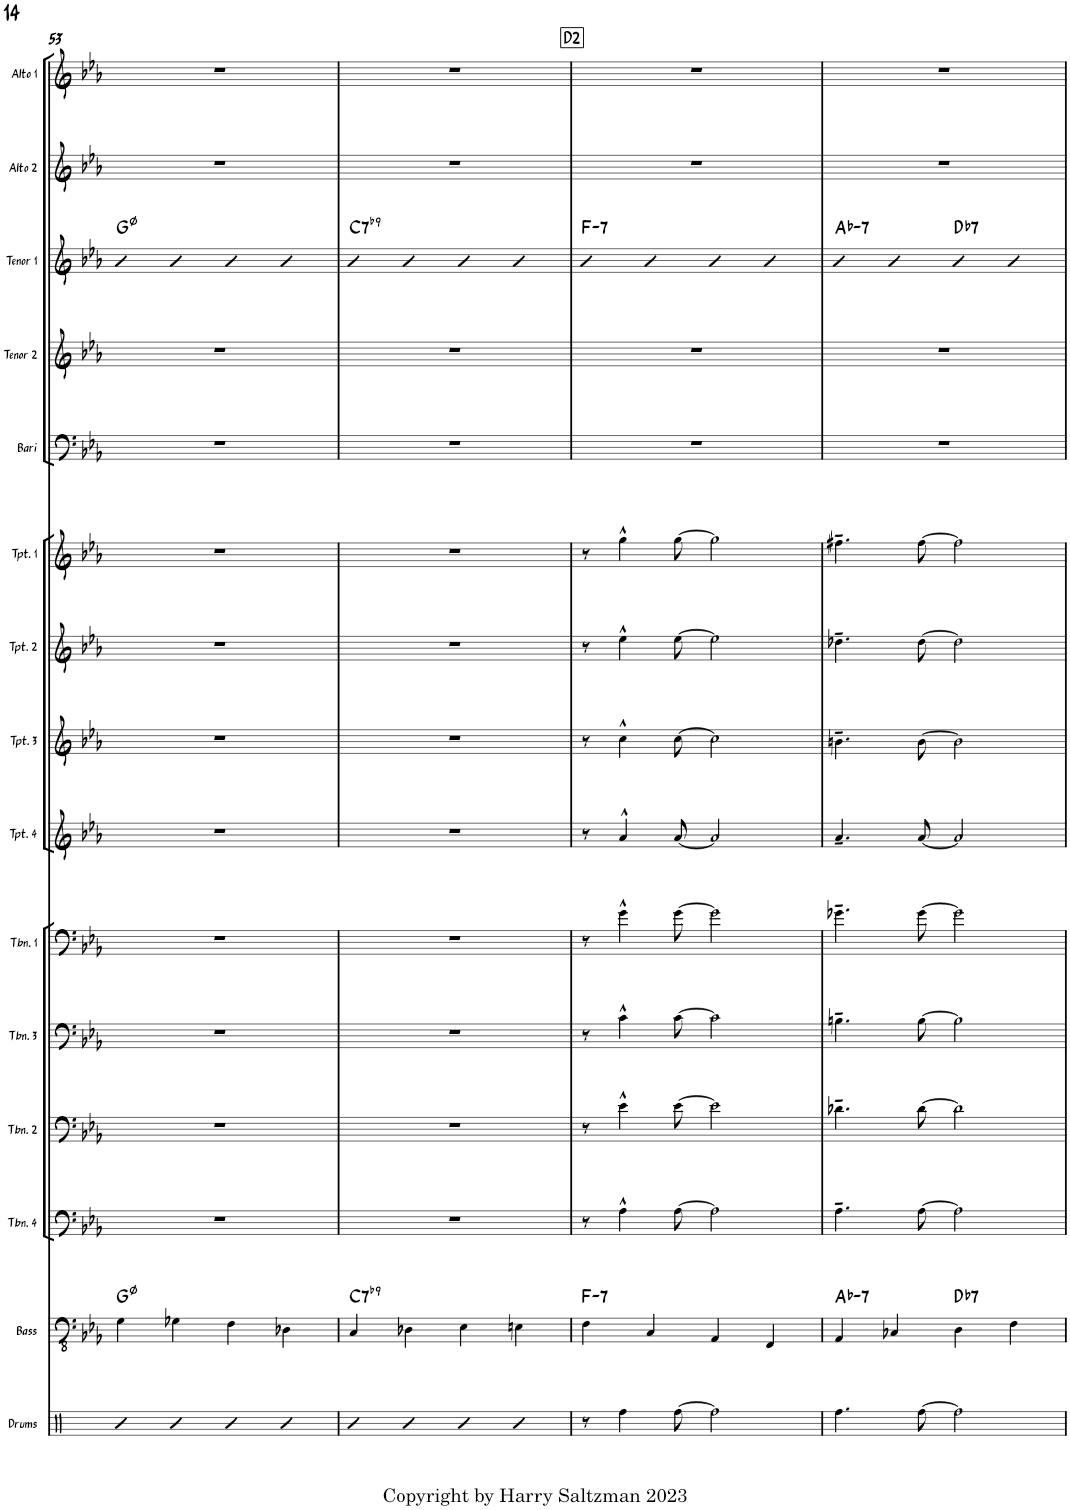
**kern	**kern	**harte	**kern	**kern	**harte	**kern	**harte	**kern	**kern	**kern	**kern	**kern	**kern	**kern	**kern	**kern	**kern	**kern	**harte	**kern	**kern
*part17	*part16	*part16	*part15	*part15	*part15	*part14	*part14	*part13	*part12	*part11	*part10	*part9	*part8	*part7	*part6	*part5	*part4	*part3	*part3	*part2	*part1
*staff18	*staff17	*	*staff16	*staff15	*	*staff14	*	*staff13	*staff12	*staff11	*staff10	*staff9	*staff8	*staff7	*staff6	*staff5	*staff4	*staff3	*	*staff2	*staff1
*I"Drums	*I"Bass	*	*I"Piano	*	*	*I"Guitar / Keys	*	*I"Trombone 4	*I"Trombone 2	*I"Trombone 3	*I"Trombone 1	*I"Trumpet 4	*I"Trumpet 3	*I"Trumpet 2	*I"Trumpet 1	*I"Bari Sax	*I"Tenor Sax 2	*I"Tenor Sax 1	*	*I"Alto Sax 2	*I"Alto Sax 1
*I'Drums	*I'Bass	*	*I'Pno.	*	*	*I'Git / key	*	*I'Tbn. 4	*I'Tbn. 2	*I'Tbn. 3	*I'Tbn. 1	*I'Tpt. 4	*I'Tpt. 3	*I'Tpt. 2	*I'Tpt. 1	*I'Bari	*I'Tenor 2	*I'Tenor 1	*	*I'Alto 2	*I'Alto 1
!!LO:PB:g=z
*clefX	*clefFv4	*	*clefF4	*clefG2	*	*clefGv2	*	*clefF4	*clefF4	*clefF4	*clefF4	*clefG2	*clefG2	*clefG2	*clefG2	*clefF4	*clefG2	*clefG2	*	*clefG2	*clefG2
*	*	*	*	*	*	*	*	*	*	*	*	*Trd1c2	*Trd1c2	*Trd1c2	*Trd1c2	*Trd12c21	*Trd8c14	*Trd8c14	*	*Trd5c9	*Trd5c9
*k[]	*k[b-e-a-]	*	*k[b-e-a-]	*k[b-e-a-]	*	*k[b-e-a-]	*	*k[b-e-a-]	*k[b-e-a-]	*k[b-e-a-]	*k[b-e-a-]	*k[b-e-a-]	*k[b-e-a-]	*k[b-e-a-]	*k[b-e-a-]	*k[b-e-a-]	*k[b-e-a-]	*k[b-e-a-]	*	*k[b-e-a-]	*k[b-e-a-]
*M4/4	*M4/4	*	*M4/4	*M4/4	*	*M4/4	*	*M4/4	*M4/4	*M4/4	*M4/4	*M4/4	*M4/4	*M4/4	*M4/4	*M4/4	*M4/4	*M4/4	*	*M4/4	*M4/4
=53	=53	=53	=53	=53	=53	=53	=53	=53	=53	=53	=53	=53	=53	=53	=53	=53	=53	=53	=53	=53	=53
4R	4GG\	G:hdim7	4Dn	4b-	G:hdim7	4Dn	G:hdim7	1r	1r	1r	1r	1r	1r	1r	1r	1r	1r	4Dn	G:hdim7	1r	1r
4R	4GG-X\	.	4D	4b-	.	4D	.	.	.	.	.	.	.	.	.	.	.	4D	.	.	.
4R	4FF\	.	4D	4b-	.	4D	.	.	.	.	.	.	.	.	.	.	.	4D	.	.	.
4R	4DD-X\	.	4D	4b-	.	4D	.	.	.	.	.	.	.	.	.	.	.	4D	.	.	.
=54	=54	=54	=54	=54	=54	=54	=54	=54	=54	=54	=54	=54	=54	=54	=54	=54	=54	=54	=54	=54	=54
!	!	!LO:H:kt=7	!	!	!LO:H:kt=7	!	!LO:H:kt=7	!	!	!	!	!	!	!	!	!	!	!	!LO:H:kt=7	!	!
4R	4CC/	C:7(b9)	4Dn	4b-	C:7(b9)	4Dn	C:7(b9)	1r	1r	1r	1r	1r	1r	1r	1r	1r	1r	4Dn	C:7(b9)	1r	1r
4R	4DD-X\	.	4D	4b-	.	4D	.	.	.	.	.	.	.	.	.	.	.	4D	.	.	.
4R	4EE-\	.	4D	4b-	.	4D	.	.	.	.	.	.	.	.	.	.	.	4D	.	.	.
4R	4EEn\	.	4D	4b-	.	4D	.	.	.	.	.	.	.	.	.	.	.	4D	.	.	.
!!LO:REH:place=s1:a:B:rj:fs=14:t=D2
=55	=55	=55	=55	=55	=55	=55	=55	=55	=55	=55	=55	=55	=55	=55	=55	=55	=55	=55	=55	=55	=55
!	!	!LO:H:kt=7	!	!	!LO:H:kt=7	!	!LO:H:kt=7	!	!	!	!	!	!	!	!	!	!	!	!LO:H:kt=7	!	!
8r	4FF\	F:min7	4D	4b-	F:min7	4D	F:min7	8r	8r	8r	8r	8r	8r	8r	8r	1r	1r	4D	F:min7	1r	1r
4Rff\	.	.	.	.	.	.	.	4A-^^\	4e-^^\	4c^^\	4g^^\	4a-^^/	4cc^^\	4ee-^^\	4gg^^\	.	.	.	.	.	.
.	4CC/	.	4D	4b-	.	4D	.	.	.	.	.	.	.	.	.	.	.	4D	.	.	.
[8Rff\	.	.	.	.	.	.	.	[8A-\	[8e-\	[8c\	[8g\	[8a-/	[8cc\	[8ee-\	[8gg\	.	.	.	.	.	.
2Rff\]	4AAA-/	.	4D	4b-	.	4D	.	2A-\]	2e-\]	2c\]	2g\]	2a-/]	2cc\]	2ee-\]	2gg\]	.	.	4D	.	.	.
.	4FFF/	.	4D	4b-	.	4D	.	.	.	.	.	.	.	.	.	.	.	4D	.	.	.
=56	=56	=56	=56	=56	=56	=56	=56	=56	=56	=56	=56	=56	=56	=56	=56	=56	=56	=56	=56	=56	=56
!	!	!LO:H:kt=7	!	!	!LO:H:kt=7	!	!LO:H:kt=7	!	!	!	!	!	!	!	!	!	!	!	!LO:H:kt=7	!	!
4.Rff\	4AAA-/	Ab:min7	4D	4b-	Ab:min7	4D	Ab:min7	4.A-~\	4.d-X~\	4.Bn~\	4.g-X~\	4.a-~/	4.bn~\	4.dd-X~\	4.ff#X~\	1r	1r	4D	Ab:min7	1r	1r
.	4CC-X/	.	4D	4b-	.	4D	.	.	.	.	.	.	.	.	.	.	.	4D	.	.	.
[8Rff\	.	.	.	.	.	.	.	[8A-\	[8d-\	[8B\	[8g-\	[8a-/	[8b\	[8dd-\	[8ff#\	.	.	.	.	.	.
!	!	!LO:H:kt=7	!	!	!LO:H:kt=7	!	!LO:H:kt=7	!	!	!	!	!	!	!	!	!	!	!	!LO:H:kt=7	!	!
2Rff\]	4DD\	Db:7	4Dn	4b-	Db:7	4Dn	Db:7	2A-\]	2d-\]	2B\]	2g-\]	2a-/]	2b\]	2dd-\]	2ff#\]	.	.	4Dn	Db:7	.	.
.	4FF\	.	4D	4b-	.	4D	.	.	.	.	.	.	.	.	.	.	.	4D	.	.	.
=	=	=	=	=	=	=	=	=	=	=	=	=	=	=	=	=	=	=	=	=	=
*-	*-	*-	*-	*-	*-	*-	*-	*-	*-	*-	*-	*-	*-	*-	*-	*-	*-	*-	*-	*-	*-
